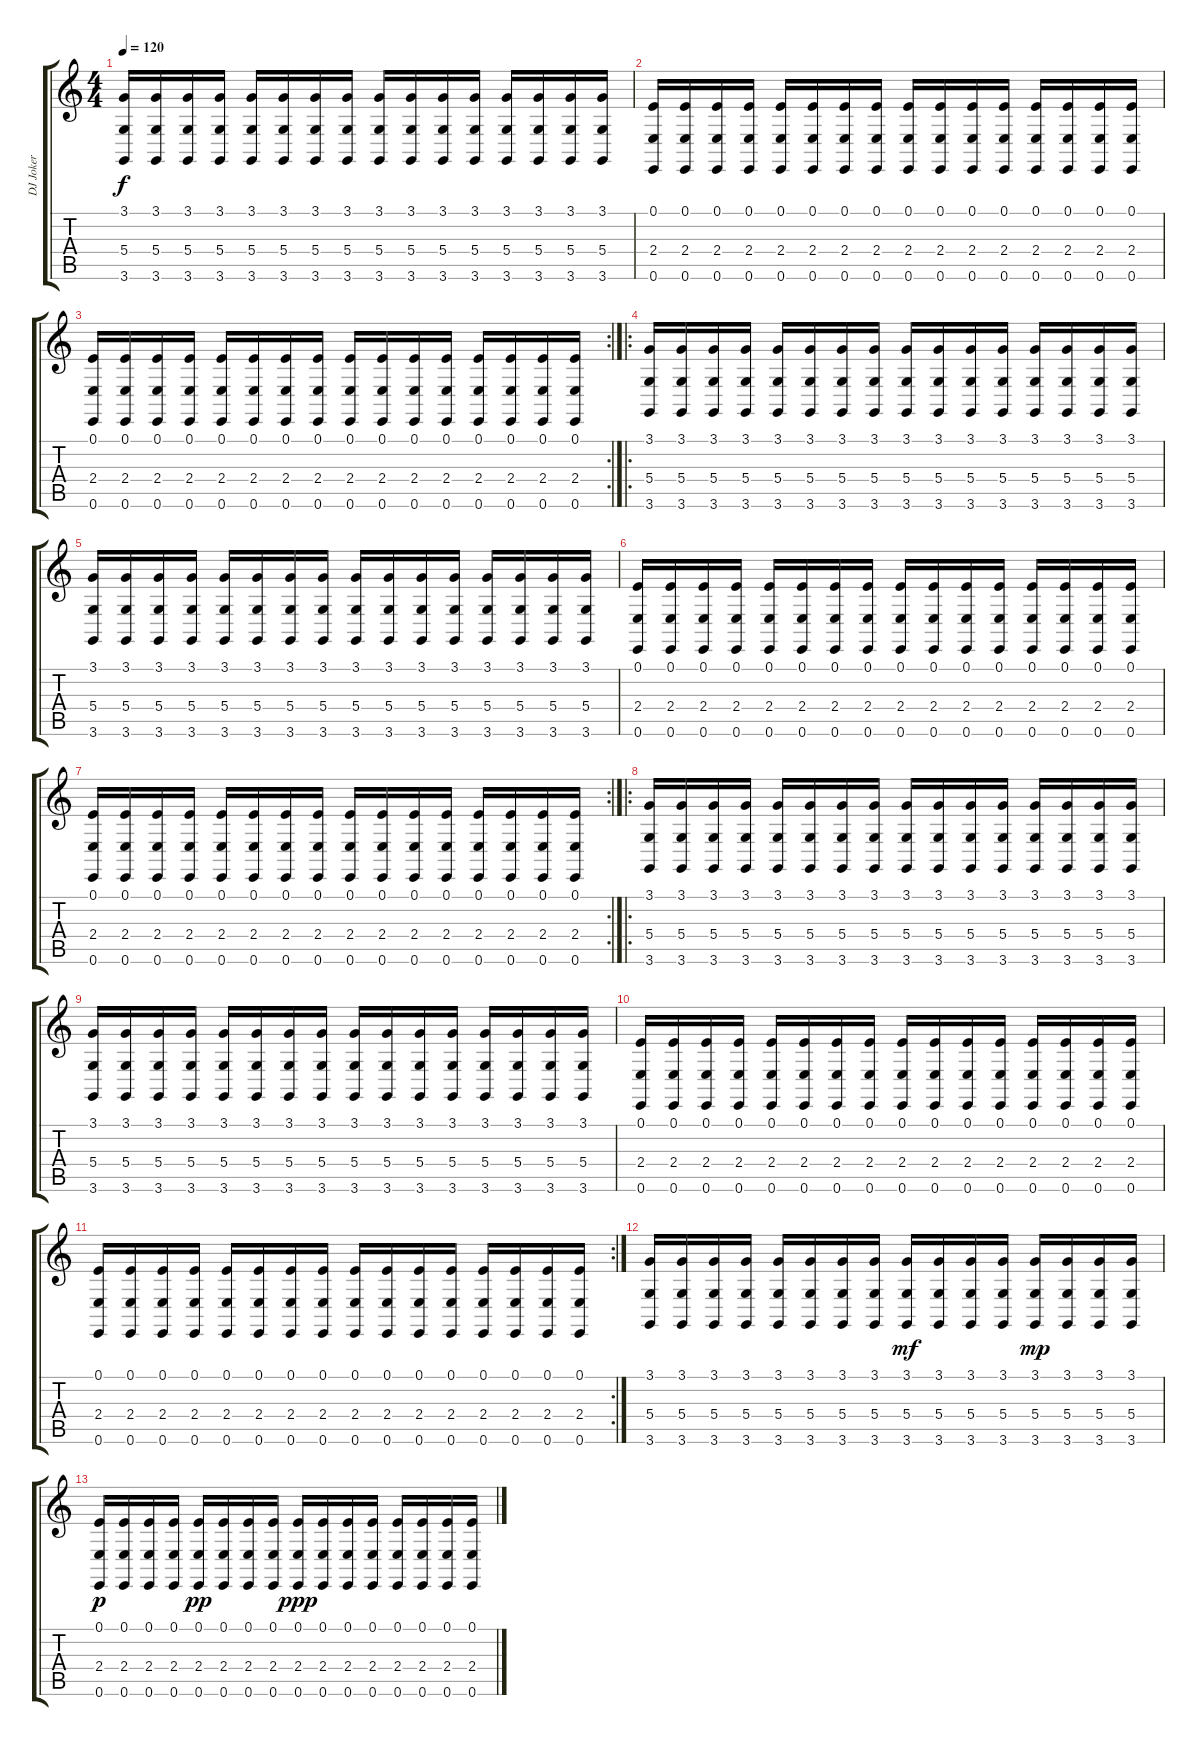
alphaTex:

\track ("DJ Joker " "DJ Joker ") {instrument lead5charang}
\staff {score tabs}
\tuning (E4 B3 G3 D3 A2 E2) {hide}
\ts (4 4)
\tempo 120
\clef g2
\ks c
(3.1 5.4 3.6).16{dy f} (3.1 5.4 3.6).16 (3.1 5.4 3.6).16 (3.1 5.4 3.6).16 (3.1 5.4 3.6).16 (3.1 5.4 3.6).16 (3.1 5.4 3.6).16 (3.1 5.4 3.6).16 (3.1 5.4 3.6).16 (3.1 5.4 3.6).16 (3.1 5.4 3.6).16 (3.1 5.4 3.6).16 (3.1 5.4 3.6).16 (3.1 5.4 3.6).16 (3.1 5.4 3.6).16 (3.1 5.4 3.6).16 |
(0.1 2.4 0.6).16 (0.1 2.4 0.6).16 (0.1 2.4 0.6).16 (0.1 2.4 0.6).16 (0.1 2.4 0.6).16 (0.1 2.4 0.6).16 (0.1 2.4 0.6).16 (0.1 2.4 0.6).16 (0.1 2.4 0.6).16 (0.1 2.4 0.6).16 (0.1 2.4 0.6).16 (0.1 2.4 0.6).16 (0.1 2.4 0.6).16 (0.1 2.4 0.6).16 (0.1 2.4 0.6).16 (0.1 2.4 0.6).16 |
\rc 2
(0.1 2.4 0.6).16 (0.1 2.4 0.6).16 (0.1 2.4 0.6).16 (0.1 2.4 0.6).16 (0.1 2.4 0.6).16 (0.1 2.4 0.6).16 (0.1 2.4 0.6).16 (0.1 2.4 0.6).16 (0.1 2.4 0.6).16 (0.1 2.4 0.6).16 (0.1 2.4 0.6).16 (0.1 2.4 0.6).16 (0.1 2.4 0.6).16 (0.1 2.4 0.6).16 (0.1 2.4 0.6).16 (0.1 2.4 0.6).16 |
\ro
(3.1 5.4 3.6).16 (3.1 5.4 3.6).16 (3.1 5.4 3.6).16 (3.1 5.4 3.6).16 (3.1 5.4 3.6).16 (3.1 5.4 3.6).16 (3.1 5.4 3.6).16 (3.1 5.4 3.6).16 (3.1 5.4 3.6).16 (3.1 5.4 3.6).16 (3.1 5.4 3.6).16 (3.1 5.4 3.6).16 (3.1 5.4 3.6).16 (3.1 5.4 3.6).16 (3.1 5.4 3.6).16 (3.1 5.4 3.6).16 |
(3.1 5.4 3.6).16 (3.1 5.4 3.6).16 (3.1 5.4 3.6).16 (3.1 5.4 3.6).16 (3.1 5.4 3.6).16 (3.1 5.4 3.6).16 (3.1 5.4 3.6).16 (3.1 5.4 3.6).16 (3.1 5.4 3.6).16 (3.1 5.4 3.6).16 (3.1 5.4 3.6).16 (3.1 5.4 3.6).16 (3.1 5.4 3.6).16 (3.1 5.4 3.6).16 (3.1 5.4 3.6).16 (3.1 5.4 3.6).16 |
(0.1 2.4 0.6).16 (0.1 2.4 0.6).16 (0.1 2.4 0.6).16 (0.1 2.4 0.6).16 (0.1 2.4 0.6).16 (0.1 2.4 0.6).16 (0.1 2.4 0.6).16 (0.1 2.4 0.6).16 (0.1 2.4 0.6).16 (0.1 2.4 0.6).16 (0.1 2.4 0.6).16 (0.1 2.4 0.6).16 (0.1 2.4 0.6).16 (0.1 2.4 0.6).16 (0.1 2.4 0.6).16 (0.1 2.4 0.6).16 |
\rc 2
(0.1 2.4 0.6).16 (0.1 2.4 0.6).16 (0.1 2.4 0.6).16 (0.1 2.4 0.6).16 (0.1 2.4 0.6).16 (0.1 2.4 0.6).16 (0.1 2.4 0.6).16 (0.1 2.4 0.6).16 (0.1 2.4 0.6).16 (0.1 2.4 0.6).16 (0.1 2.4 0.6).16 (0.1 2.4 0.6).16 (0.1 2.4 0.6).16 (0.1 2.4 0.6).16 (0.1 2.4 0.6).16 (0.1 2.4 0.6).16 |
\ro
(3.1 5.4 3.6).16 (3.1 5.4 3.6).16 (3.1 5.4 3.6).16 (3.1 5.4 3.6).16 (3.1 5.4 3.6).16 (3.1 5.4 3.6).16 (3.1 5.4 3.6).16 (3.1 5.4 3.6).16 (3.1 5.4 3.6).16 (3.1 5.4 3.6).16 (3.1 5.4 3.6).16 (3.1 5.4 3.6).16 (3.1 5.4 3.6).16 (3.1 5.4 3.6).16 (3.1 5.4 3.6).16 (3.1 5.4 3.6).16 |
(3.1 5.4 3.6).16 (3.1 5.4 3.6).16 (3.1 5.4 3.6).16 (3.1 5.4 3.6).16 (3.1 5.4 3.6).16 (3.1 5.4 3.6).16 (3.1 5.4 3.6).16 (3.1 5.4 3.6).16 (3.1 5.4 3.6).16 (3.1 5.4 3.6).16 (3.1 5.4 3.6).16 (3.1 5.4 3.6).16 (3.1 5.4 3.6).16 (3.1 5.4 3.6).16 (3.1 5.4 3.6).16 (3.1 5.4 3.6).16 |
(0.1 2.4 0.6).16 (0.1 2.4 0.6).16 (0.1 2.4 0.6).16 (0.1 2.4 0.6).16 (0.1 2.4 0.6).16 (0.1 2.4 0.6).16 (0.1 2.4 0.6).16 (0.1 2.4 0.6).16 (0.1 2.4 0.6).16 (0.1 2.4 0.6).16 (0.1 2.4 0.6).16 (0.1 2.4 0.6).16 (0.1 2.4 0.6).16 (0.1 2.4 0.6).16 (0.1 2.4 0.6).16 (0.1 2.4 0.6).16 |
\rc 2
(0.1 2.4 0.6).16 (0.1 2.4 0.6).16 (0.1 2.4 0.6).16 (0.1 2.4 0.6).16 (0.1 2.4 0.6).16 (0.1 2.4 0.6).16 (0.1 2.4 0.6).16 (0.1 2.4 0.6).16 (0.1 2.4 0.6).16 (0.1 2.4 0.6).16 (0.1 2.4 0.6).16 (0.1 2.4 0.6).16 (0.1 2.4 0.6).16 (0.1 2.4 0.6).16 (0.1 2.4 0.6).16 (0.1 2.4 0.6).16 |
(3.1 5.4 3.6).16 (3.1 5.4 3.6).16 (3.1 5.4 3.6).16 (3.1 5.4 3.6).16 (3.1 5.4 3.6).16 (3.1 5.4 3.6).16 (3.1 5.4 3.6).16 (3.1 5.4 3.6).16 (3.1 5.4 3.6).16{dy mf} (3.1 5.4 3.6).16 (3.1 5.4 3.6).16 (3.1 5.4 3.6).16 (3.1 5.4 3.6).16{dy mp} (3.1 5.4 3.6).16 (3.1 5.4 3.6).16 (3.1 5.4 3.6).16 |
(0.1 2.4 0.6).16{dy p} (0.1 2.4 0.6).16 (0.1 2.4 0.6).16 (0.1 2.4 0.6).16 (0.1 2.4 0.6).16{dy pp} (0.1 2.4 0.6).16 (0.1 2.4 0.6).16 (0.1 2.4 0.6).16 (0.1 2.4 0.6).16{dy ppp} (0.1 2.4 0.6).16 (0.1 2.4 0.6).16 (0.1 2.4 0.6).16 (0.1 2.4 0.6).16 (0.1 2.4 0.6).16 (0.1 2.4 0.6).16 (0.1 2.4 0.6).16
